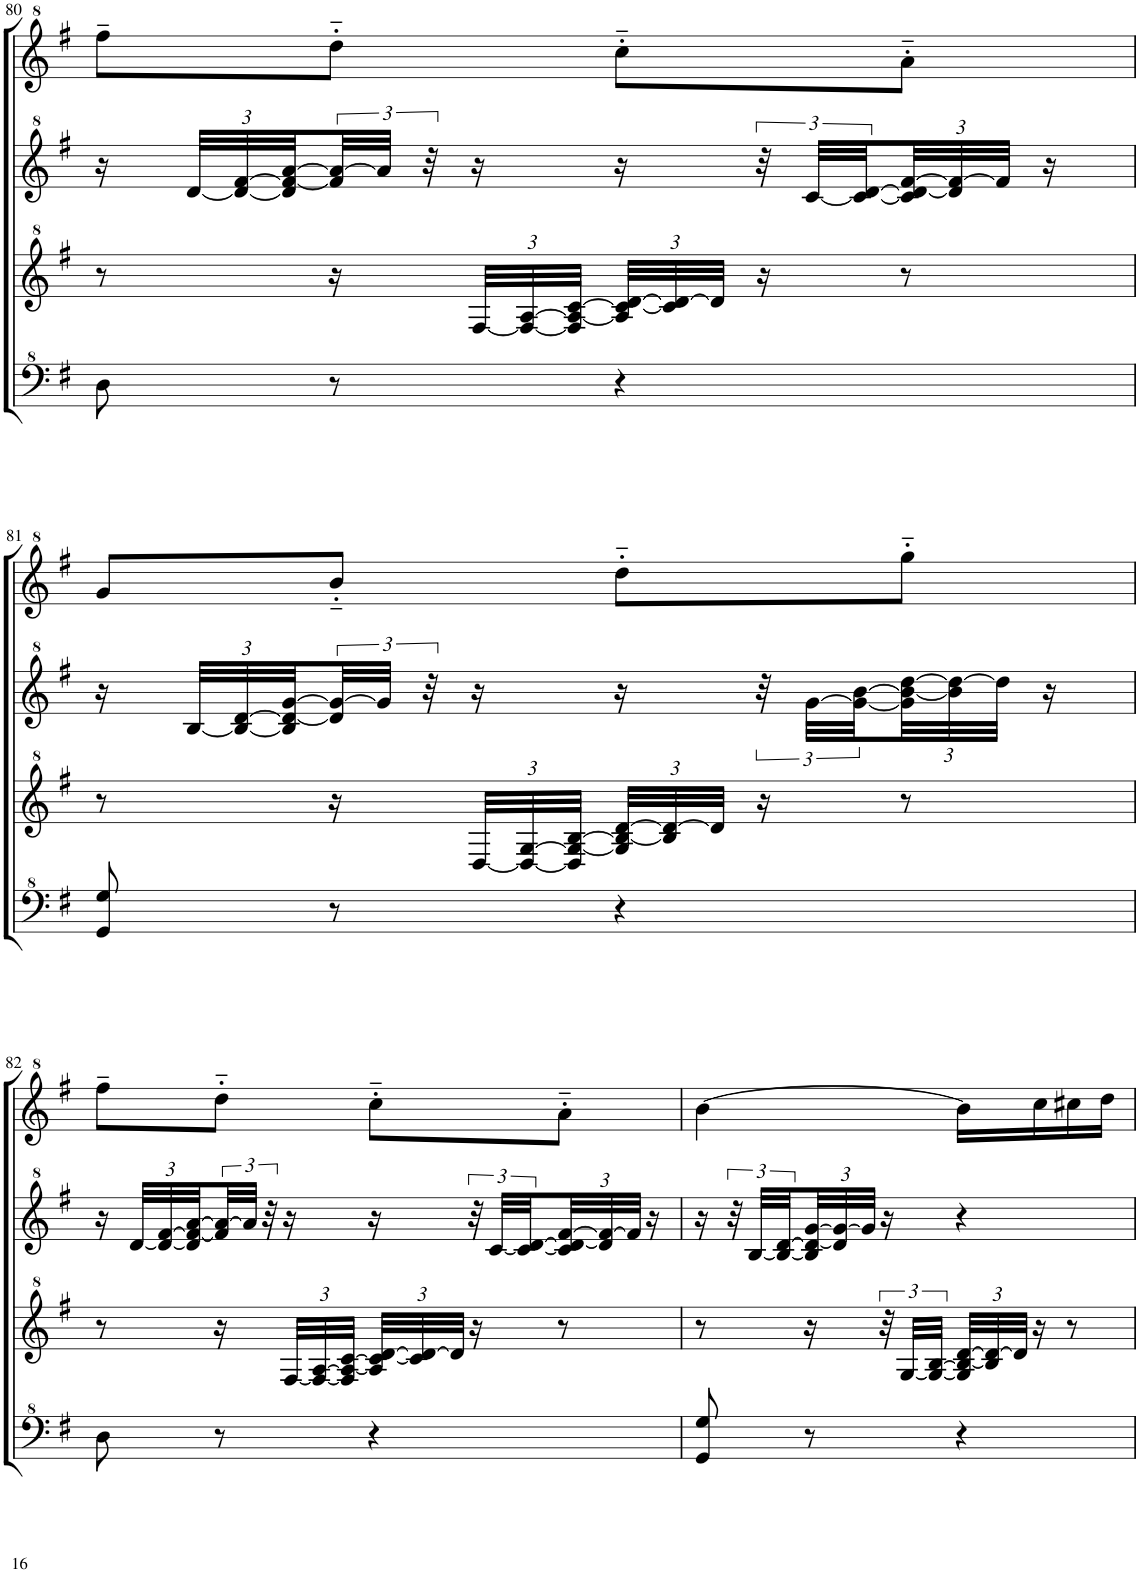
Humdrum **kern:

**kern	**kern	**kern	**kern
*part1	*part1	*part1	*part1
*staff4	*staff3	*staff2	*staff1
*I"Model III	*	*	*
!!LO:PB:g=z
*clefF^4	*clefG^2	*clefG^2	*clefG^2
*k[f#]	*k[f#]	*k[f#]	*k[f#]
*M2/4	*M2/4	*M2/4	*M2/4
=80	=80	=80	=80
8d\	8r	16r	8fff#~\L
*	*	*Xbrackettup	*
.	.	[48dd/LLL	.
.	.	48dd/_ [48ff#/	.
.	.	48dd/] 48ff#/_ [48aa/	.
*	*	*brackettup	*
8r	16r	48ff#/] 48aa/_	8ddd'~\J
.	.	48aa/JJJ]	.
.	.	48r	.
*	*Xbrackettup	*	*
.	[48f#/LLL	16r	.
.	48f#/_ [48a/	.	.
.	48f#/] 48a/_ [48cc/JJJ	.	.
4r	48a/] 48cc/_ [48dd/LLL	16r	8ccc'~\L
.	48cc/] 48dd/_	.	.
.	48dd/JJJ]	.	.
.	16r	48r	.
.	.	[48cc/LLL	.
.	.	48cc/_ [48dd/	.
*	*	*Xbrackettup	*
.	8r	48cc/] 48dd/_ [48ff#/	8aa'~\J
.	.	48dd/] 48ff#/_	.
.	.	48ff#/JJJ]	.
.	.	16r	.
!!LO:LB:g=z
=81	=81	=81	=81
8G/ 8g/	8r	16r	8gg/L
.	.	[48b/LLL	.
.	.	48b/_ [48dd/	.
.	.	48b/] 48dd/_ [48gg/	.
*	*	*brackettup	*
8r	16r	48dd/] 48gg/_	8bb'~/J
.	.	48gg/JJJ]	.
.	.	48r	.
.	[48d/LLL	16r	.
.	48d/_ [48g/	.	.
.	48d/] 48g/_ [48b/JJJ	.	.
4r	48g/] 48b/_ [48dd/LLL	16r	8ddd'~\L
.	48b/] 48dd/_	.	.
.	48dd/JJJ]	.	.
.	16r	48r	.
.	.	[48gg\LLL	.
.	.	48gg\_ [48bb\	.
*	*	*Xbrackettup	*
.	8r	48gg\] 48bb\_ [48ddd\	8ggg'~\J
.	.	48bb\] 48ddd\_	.
.	.	48ddd\JJJ]	.
.	.	16r	.
!!LO:LB:g=z
=82	=82	=82	=82
8d\	8r	16r	8fff#~\L
.	.	[48dd/LLL	.
.	.	48dd/_ [48ff#/	.
.	.	48dd/] 48ff#/_ [48aa/	.
*	*	*brackettup	*
8r	16r	48ff#/] 48aa/_	8ddd'~\J
.	.	48aa/JJJ]	.
.	.	48r	.
.	[48f#/LLL	16r	.
.	48f#/_ [48a/	.	.
.	48f#/] 48a/_ [48cc/JJJ	.	.
4r	48a/] 48cc/_ [48dd/LLL	16r	8ccc'~\L
.	48cc/] 48dd/_	.	.
.	48dd/JJJ]	.	.
.	16r	48r	.
.	.	[48cc/LLL	.
.	.	48cc/_ [48dd/	.
*	*	*Xbrackettup	*
.	8r	48cc/] 48dd/_ [48ff#/	8aa'~\J
.	.	48dd/] 48ff#/_	.
.	.	48ff#/JJJ]	.
.	.	16r	.
=83	=83	=83	=83
8G/ 8g/	8r	16r	[4bb\
*	*	*brackettup	*
.	.	48r	.
.	.	[48b/LLL	.
.	.	48b/_ [48dd/	.
*	*	*Xbrackettup	*
8r	16r	48b/] 48dd/_ [48gg/	.
.	.	48dd/] 48gg/_	.
.	.	48gg/JJJ]	.
*	*brackettup	*	*
.	48r	16r	.
.	[48g/LLL	.	.
.	48g/_ [48b/JJJ	.	.
*	*Xbrackettup	*	*
4r	48g/] 48b/_ [48dd/LLL	4r	16bb\LL]
.	48b/] 48dd/_	.	.
.	48dd/JJJ]	.	.
.	16r	.	16ccc\
.	8r	.	16ccc#X\
.	.	.	16ddd\JJ
=	=	=	=
*-	*-	*-	*-
